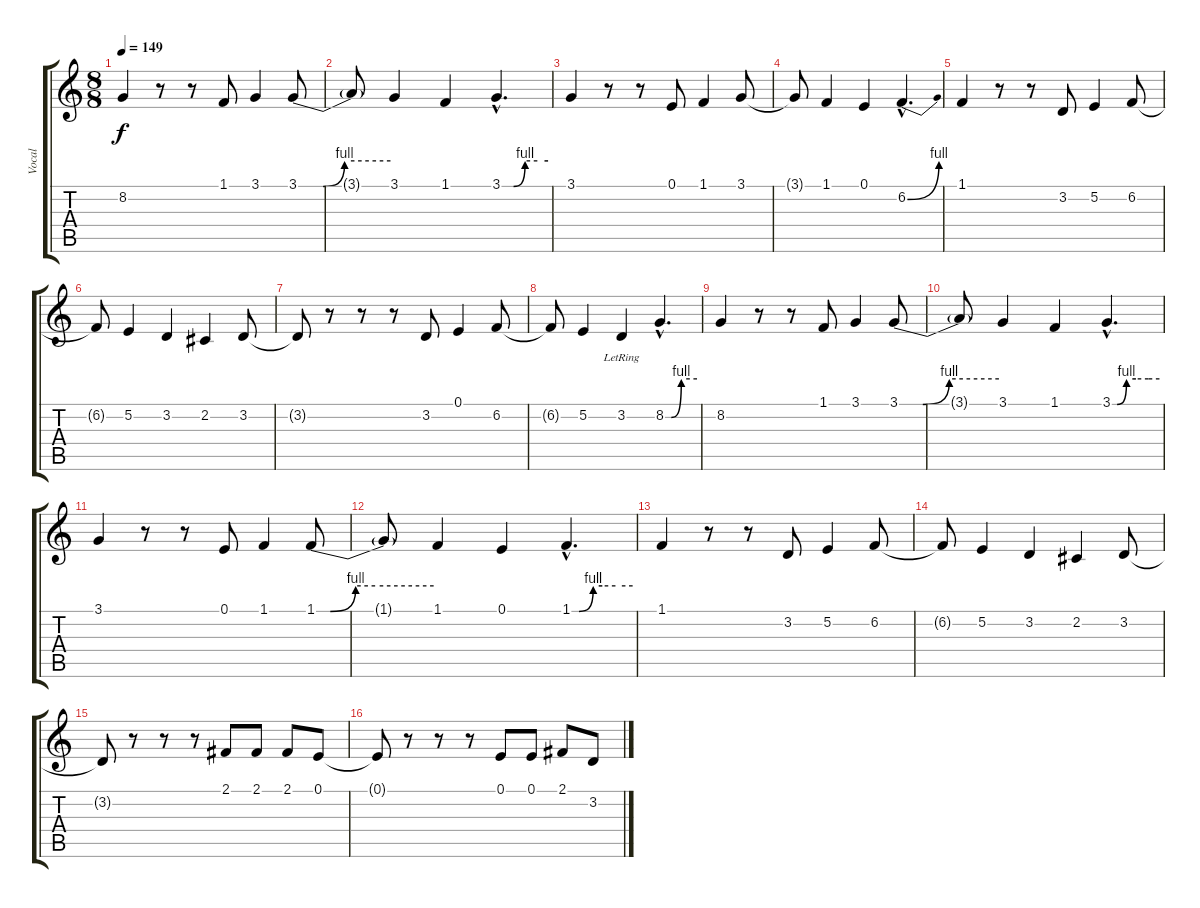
\track ("Vocal" "Vocal") {instrument violin}
\staff {score tabs}
\tuning (E4 B3 G3 D3 A2 E2) {hide}
\ts (8 8)
\tempo 149
\clef g2
\ks c
8.2.4{dy f} r.8 r.8 1.1.8 3.1.4 3.1{be (custom 0 0 16 0 30 4 60 4)}.8 |
3.1{t}.8 3.1.4 1.1.4 3.1{be (custom 0 0 15 0 30 4 46 4 60 4) hac}.4{d} |
3.1.4 r.8 r.8 0.1.8 1.1.4 3.1.8 |
3.1{t}.8 1.1.4 0.1.4 6.2{be (bend 0 0 60 4) hac}.4{d} |
1.1.4 r.8 r.8 3.2.8 5.2.4 6.2.8 |
6.2{t}.8 5.2.4 3.2.4 2.2.4 3.2.8 |
3.2{t}.8 r.8 r.8 r.8 3.2.8 0.1.4 6.2.8 |
6.2{t}.8 5.2.4 3.2{lr}.4 8.2{be (custom 0 0 11 0 30 4 60 4) hac}.4{d} |
8.2.4 r.8 r.8 1.1.8 3.1.4 3.1{be (custom 0 0 14 0 30 4 60 4)}.8 |
3.1{t}.8 3.1.4 1.1.4 3.1{be (custom 0 0 6 0 18 4 30 4 46 4 60 4) hac}.4{d} |
3.1.4 r.8 r.8 0.1.8 1.1.4 1.1{be (custom 0 0 7 0 20 4 30 4 60 4)}.8 |
1.1{t}.8 1.1.4 0.1.4 1.1{be (custom 0 0 7 0 21 4 30 4 43 4 60 4) hac}.4{d} |
1.1.4 r.8 r.8 3.2.8 5.2.4 6.2.8 |
6.2{t}.8 5.2.4 3.2.4 2.2.4 3.2.8 |
3.2{t}.8 r.8 r.8 r.8 2.1.8 2.1.8 2.1.8 0.1.8 |
0.1{t}.8 r.8 r.8 r.8 0.1.8 0.1.8 2.1.8 3.2.8
